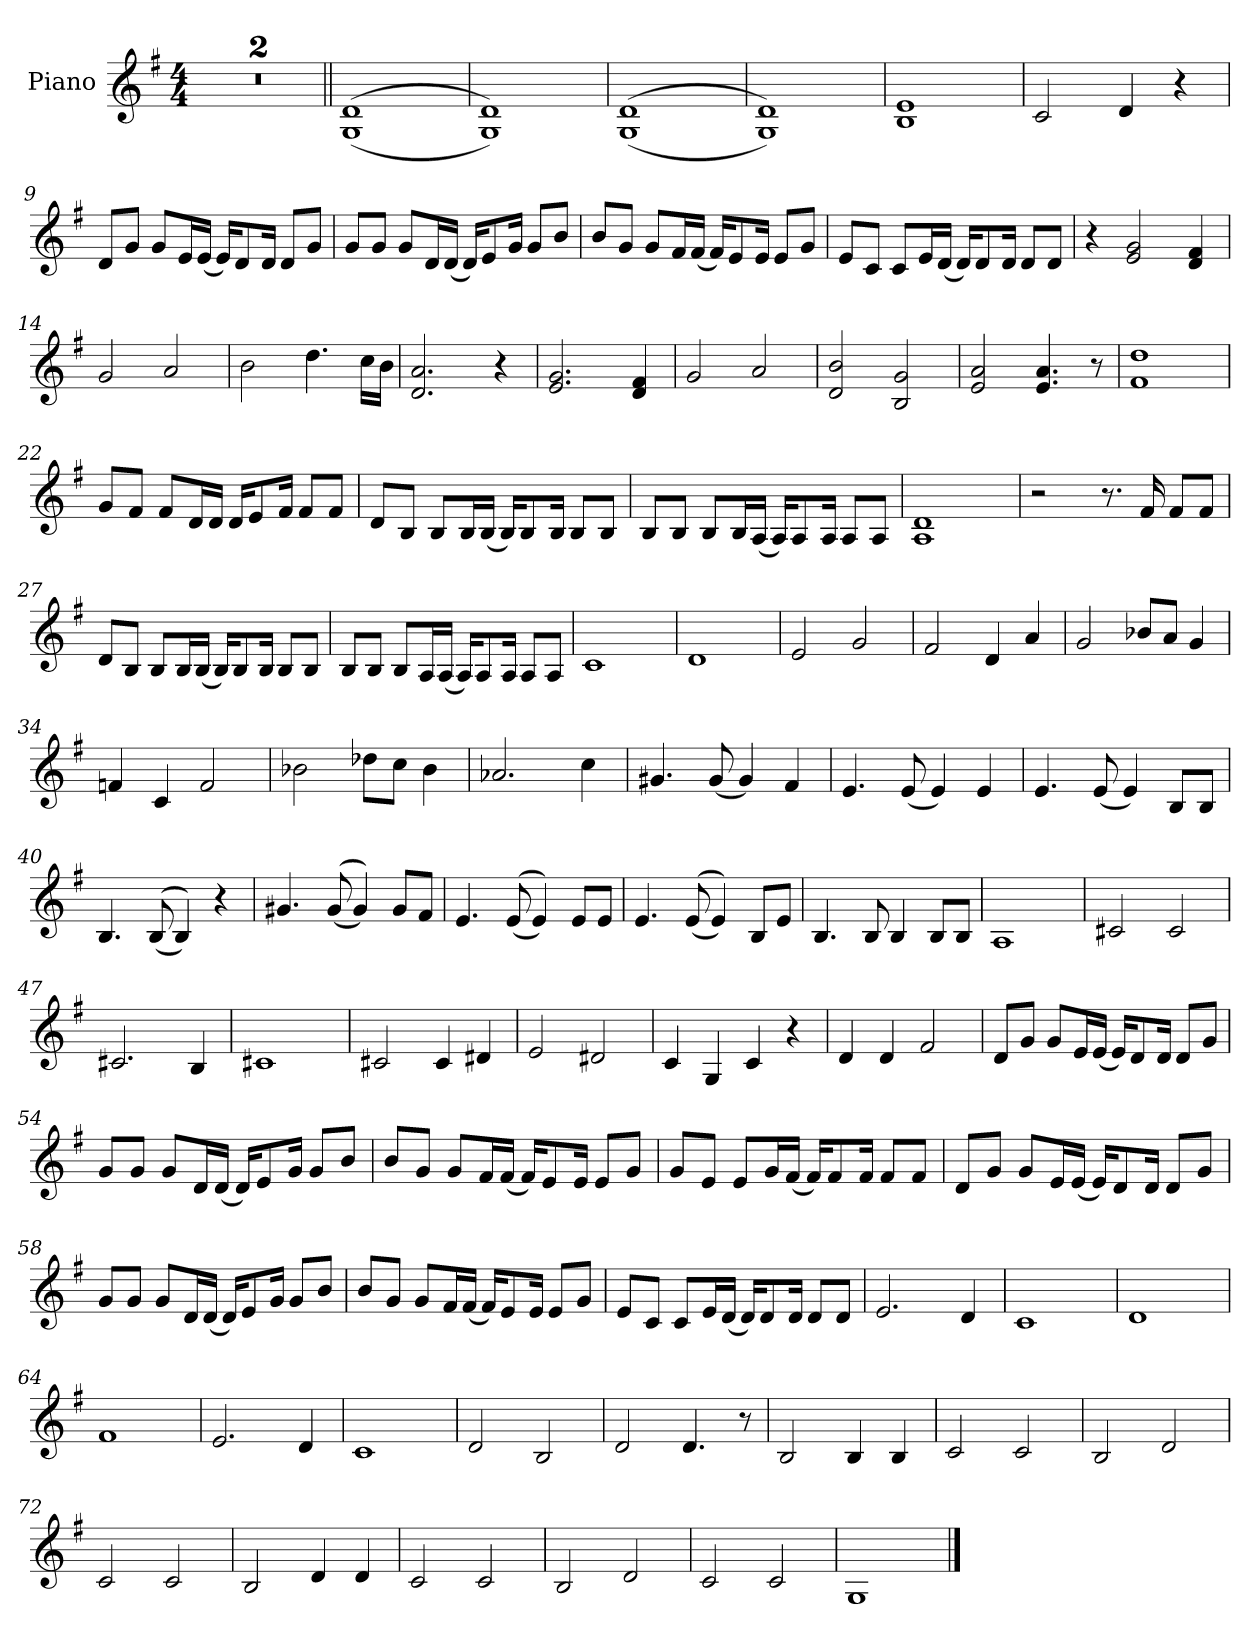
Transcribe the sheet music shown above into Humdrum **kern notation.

**kern
*part1
*staff1
*I"Piano
*I'Pno.
*clefG2
*k[f#]
*M4/4
=1
1r
=2
1r
=3||
((1G 1d
=4
1G 1d))
=5
((1G 1d
=6
1G 1d))
=7
1B 1e
=8
2c/
4d/
4r
=9
8d/L
8g/J
8g/L
16e/L
(16e/JJ
16e/KL)
8d/
16d/Jk
8d/L
8g/J
=10
8g/L
8g/J
8g/L
16d/L
(16d/JJ
16d/KL)
8e/
16g/Jk
8g/L
8b/J
!!LO:LB:g=z
=11
8b/L
8g/J
8g/L
16f#/L
(16f#/JJ
16f#/KL)
8e/
16e/Jk
8e/L
8g/J
=12
8e/L
8c/J
8c/L
16e/L
(16d/JJ
16d/KL)
8d/
16d/Jk
8d/L
8d/J
=13
4r
2e/ 2g/
4d/ 4f#/
=14
2g/
2a/
=15
2b\
4.dd\
16cc\LL
16b\JJ
=16
2.d/ 2.a/
4r
=17
2.e/ 2.g/
4d/ 4f#/
=18
2g/
2a/
=19
2d/ 2b/
2B/ 2g/
!!LO:LB:g=z
=20
2e/ 2a/
4.e/ 4.a/
8r
=21
1f# 1dd
=22
8g/L
8f#/J
8f#/L
16d/L
16d/JJ
16d/KL
8e/
16f#/Jk
8f#/L
8f#/J
=23
8d/L
8B/J
8B/L
16B/L
(16B/JJ
16B/KL)
8B/
16B/Jk
8B/L
8B/J
=24
8B/L
8B/J
8B/L
16B/L
(16A/JJ
16A/KL)
8A/
16A/Jk
8A/L
8A/J
=25
1A 1d
!!LO:LB:g=z
=26
2r
8.r
16f#/
8f#/L
8f#/J
=27
8d/L
8B/J
8B/L
16B/L
(16B/JJ
16B/KL)
8B/
16B/Jk
8B/L
8B/J
=28
8B/L
8B/J
8B/L
16A/L
(16A/JJ
16A/KL)
8A/
16A/Jk
8A/L
8A/J
=29
1c
=30
1d
=31
2e/
2g/
=32
2f#/
4d/
4a/
!!LO:LB:g=z
=33
2g/
8b-X/L
8a/J
4g/
=34
4fn/
4c/
2f/
=35
2b-X\
8dd-X\L
8cc\J
4b-\
=36
2.a-X/
4cc\
=37
4.g#X/
(8g#/
4g#/)
4f#/
=38
4.e/
(8e/
4e/)
4e/
=39
4.e/
(8e/
4e/)
8B/L
8B/J
=40
4.B/
((8B/
4B/))
4r
!!LO:LB:g=z
=41
4.g#X/
((8g#/
4g#/))
8g#/L
8f#/J
=42
4.e/
((8e/
4e/))
8e/L
8e/J
=43
4.e/
((8e/
4e/))
8B/L
8e/J
=44
4.B/
8B/
4B/
8B/L
8B/J
=45
1A
=46
2c#X/
2c#/
=47
2.c#X/
4B/
=48
1c#X
!!LO:LB:g=z
=49
2c#X/
4c#/
4d#X/
=50
2e/
2d#X/
=51
4c/
4G/
4c/
4r
=52
4d/
4d/
2f#/
=53
8d/L
8g/J
8g/L
16e/L
(16e/JJ
16e/KL)
8d/
16d/Jk
8d/L
8g/J
=54
8g/L
8g/J
8g/L
16d/L
(16d/JJ
16d/KL)
8e/
16g/Jk
8g/L
8b/J
!!LO:LB:g=z
=55
8b/L
8g/J
8g/L
16f#/L
(16f#/JJ
16f#/KL)
8e/
16e/Jk
8e/L
8g/J
=56
8g/L
8e/J
8e/L
16g/L
(16f#/JJ
16f#/KL)
8f#/
16f#/Jk
8f#/L
8f#/J
=57
8d/L
8g/J
8g/L
16e/L
(16e/JJ
16e/KL)
8d/
16d/Jk
8d/L
8g/J
=58
8g/L
8g/J
8g/L
16d/L
(16d/JJ
16d/KL)
8e/
16g/Jk
8g/L
8b/J
!!LO:LB:g=z
=59
8b/L
8g/J
8g/L
16f#/L
(16f#/JJ
16f#/KL)
8e/
16e/Jk
8e/L
8g/J
=60
8e/L
8c/J
8c/L
16e/L
(16d/JJ
16d/KL)
8d/
16d/Jk
8d/L
8d/J
=61
2.e/
4d/
=62
1c
=63
1d
=64
1f#
=65
2.e/
4d/
=66
1c
=67
2d/
2B/
=68
2d/
4.d/
8r
!!LO:PB:g=z
=69
2B/
4B/
4B/
=70
2c/
2c/
=71
2B/
2d/
=72
2c/
2c/
=73
2B/
4d/
4d/
=74
2c/
2c/
=75
2B/
2d/
=76
2c/
2c/
=77
1G
==
*-
